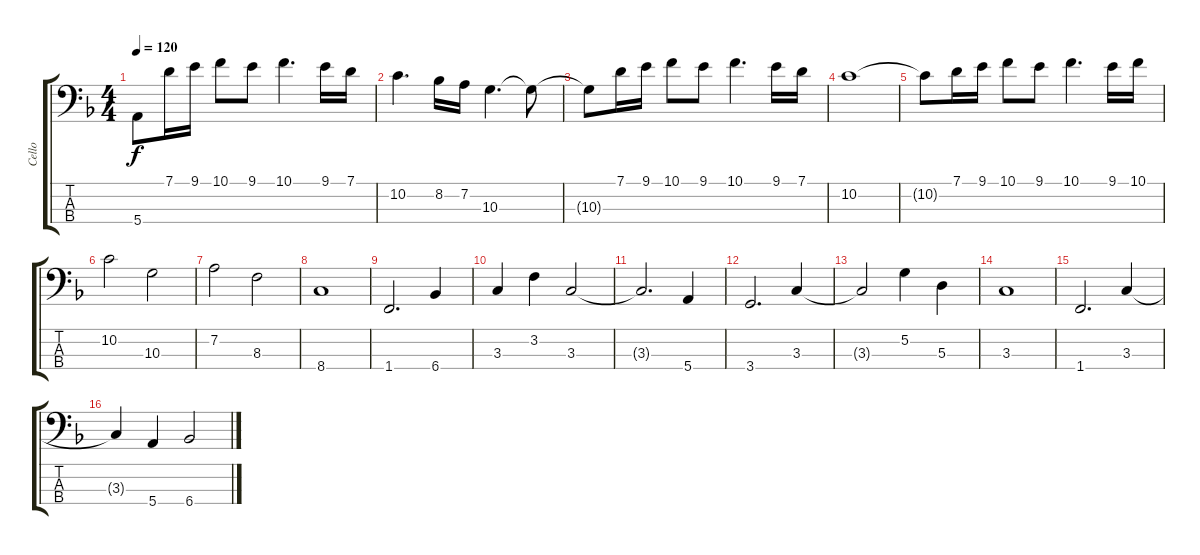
\track ("Cello" "Cello") {instrument fretlessbass}
\staff {score tabs}
\tuning (G2 D2 A1 E1) {hide}
\ts (4 4)
\tempo 120
\clef f4
\ks f
5.4{t}.8{dy f} 7.1.16 9.1.16 10.1.8 9.1.8 10.1.4{d} 9.1.16 7.1.16 |
10.2.4{d} 8.2.16 7.2.16 10.3.4{d} 10.3{t}.8 |
10.3{t}.8 7.1.16 9.1.16 10.1.8 9.1.8 10.1.4{d} 9.1.16 7.1.16 |
10.2.1 |
10.2{t}.8 7.1.16 9.1.16 10.1.8 9.1.8 10.1.4{d} 9.1.16 10.1.16 |
10.2.2 10.3.2 |
7.2.2 8.3.2 |
8.4.1 |
1.4.2{d} 6.4.4 |
3.3.4 3.2.4 3.3.2 |
3.3{t}.2{d} 5.4.4 |
3.4.2{d} 3.3.4 |
3.3{t}.2 5.2.4 5.3.4 |
3.3.1 |
1.4.2{d} 3.3.4 |
3.3{t}.4 5.4.4 6.4.2
